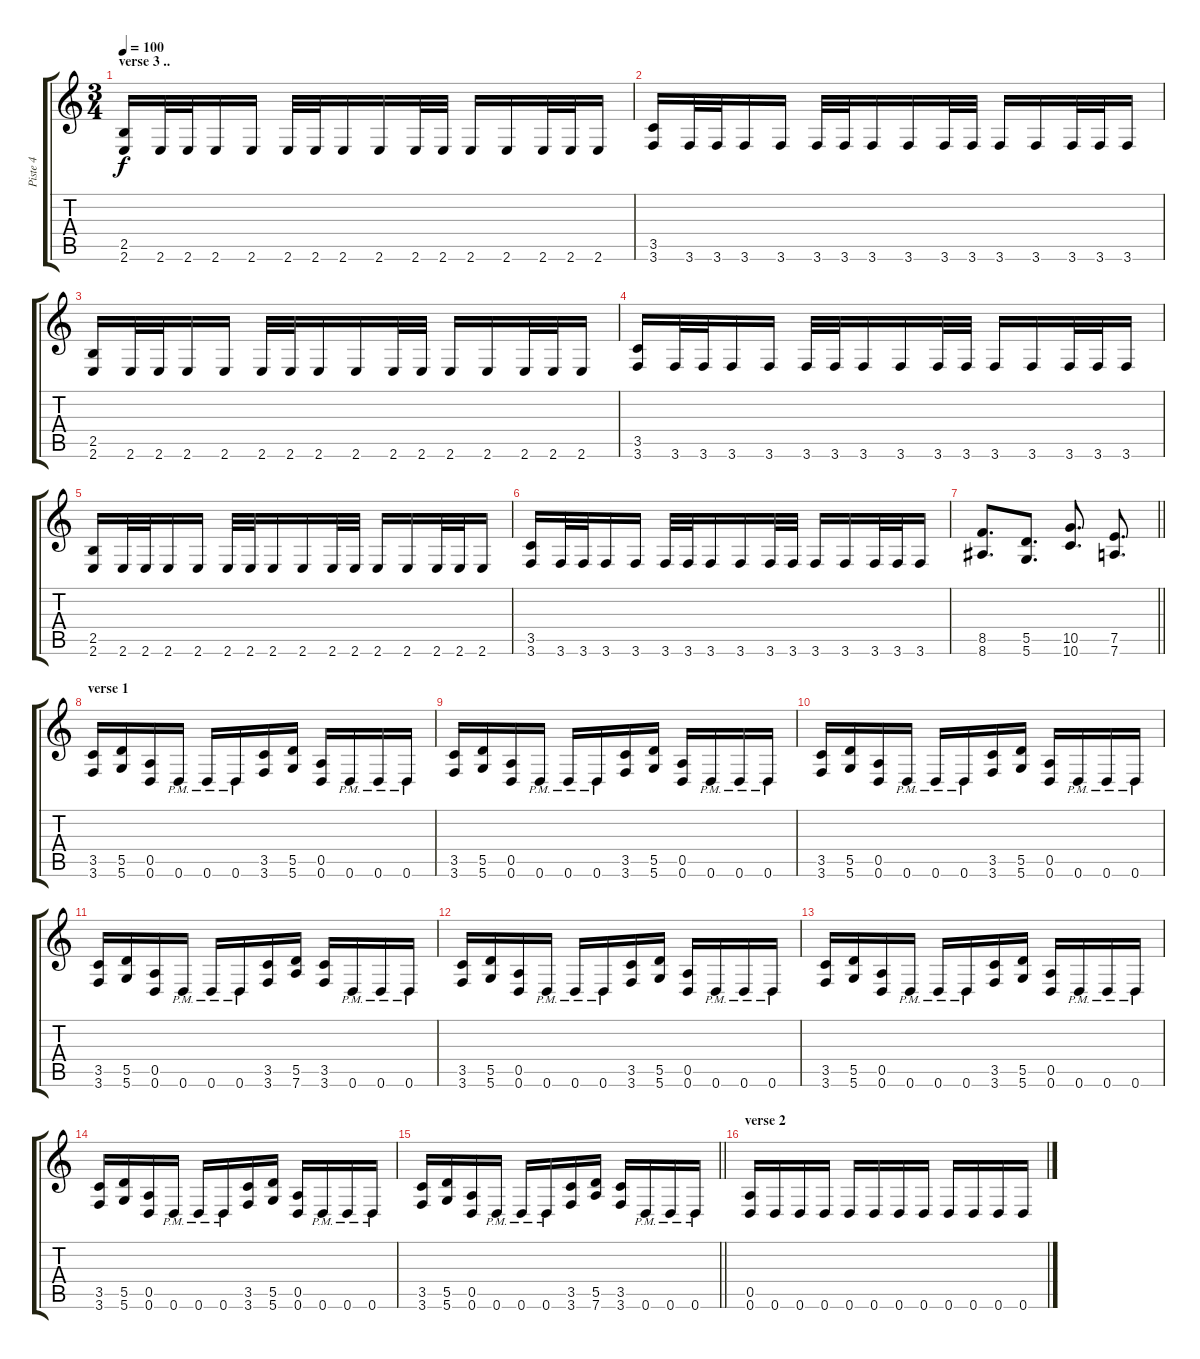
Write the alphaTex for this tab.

\track ("Piste 4" "Piste 4") {instrument distortionguitar}
\staff {score tabs}
\tuning (E4 B3 G3 D3 A2 D2) {hide}
\ts (3 4)
\section ("" "verse 3 ..")
\tempo 100
\clef g2
\ks c
(2.5 2.6).16{dy f} 2.6.32 2.6.32 2.6.16 2.6.16 2.6.32 2.6.32 2.6.16 2.6.16 2.6.32 2.6.32 2.6.16 2.6.16 2.6.32 2.6.32 2.6.16 |
(3.5 3.6).16 3.6.32 3.6.32 3.6.16 3.6.16 3.6.32 3.6.32 3.6.16 3.6.16 3.6.32 3.6.32 3.6.16 3.6.16 3.6.32 3.6.32 3.6.16 |
(2.5 2.6).16 2.6.32 2.6.32 2.6.16 2.6.16 2.6.32 2.6.32 2.6.16 2.6.16 2.6.32 2.6.32 2.6.16 2.6.16 2.6.32 2.6.32 2.6.16 |
(3.5 3.6).16 3.6.32 3.6.32 3.6.16 3.6.16 3.6.32 3.6.32 3.6.16 3.6.16 3.6.32 3.6.32 3.6.16 3.6.16 3.6.32 3.6.32 3.6.16 |
(2.5 2.6).16 2.6.32 2.6.32 2.6.16 2.6.16 2.6.32 2.6.32 2.6.16 2.6.16 2.6.32 2.6.32 2.6.16 2.6.16 2.6.32 2.6.32 2.6.16 |
(3.5 3.6).16 3.6.32 3.6.32 3.6.16 3.6.16 3.6.32 3.6.32 3.6.16 3.6.16 3.6.32 3.6.32 3.6.16 3.6.16 3.6.32 3.6.32 3.6.16 |
\barLineRight lightlight
(8.5 8.6).8{d} (5.5 5.6).8{d} (10.5 10.6).8{d} (7.5 7.6).8{d} |
\section ("" "verse 1")
(3.5 3.6).16 (5.5 5.6).16 (0.5 0.6).16 0.6{pm}.16 0.6{pm}.16 0.6{pm}.16 (3.5 3.6).16 (5.5 5.6).16 (0.5 0.6).16 0.6{pm}.16 0.6{pm}.16 0.6{pm}.16 |
(3.5 3.6).16 (5.5 5.6).16 (0.5 0.6).16 0.6{pm}.16 0.6{pm}.16 0.6{pm}.16 (3.5 3.6).16 (5.5 5.6).16 (0.5 0.6).16 0.6{pm}.16 0.6{pm}.16 0.6{pm}.16 |
(3.5 3.6).16 (5.5 5.6).16 (0.5 0.6).16 0.6{pm}.16 0.6{pm}.16 0.6{pm}.16 (3.5 3.6).16 (5.5 5.6).16 (0.5 0.6).16 0.6{pm}.16 0.6{pm}.16 0.6{pm}.16 |
(3.5 3.6).16 (5.5 5.6).16 (0.5 0.6).16 0.6{pm}.16 0.6{pm}.16 0.6{pm}.16 (3.5 3.6).16 (5.5 7.6).16 (3.5 3.6).16 0.6{pm}.16 0.6{pm}.16 0.6{pm}.16 |
(3.5 3.6).16 (5.5 5.6).16 (0.5 0.6).16 0.6{pm}.16 0.6{pm}.16 0.6{pm}.16 (3.5 3.6).16 (5.5 5.6).16 (0.5 0.6).16 0.6{pm}.16 0.6{pm}.16 0.6{pm}.16 |
(3.5 3.6).16 (5.5 5.6).16 (0.5 0.6).16 0.6{pm}.16 0.6{pm}.16 0.6{pm}.16 (3.5 3.6).16 (5.5 5.6).16 (0.5 0.6).16 0.6{pm}.16 0.6{pm}.16 0.6{pm}.16 |
(3.5 3.6).16 (5.5 5.6).16 (0.5 0.6).16 0.6{pm}.16 0.6{pm}.16 0.6{pm}.16 (3.5 3.6).16 (5.5 5.6).16 (0.5 0.6).16 0.6{pm}.16 0.6{pm}.16 0.6{pm}.16 |
\barLineRight lightlight
(3.5 3.6).16 (5.5 5.6).16 (0.5 0.6).16 0.6{pm}.16 0.6{pm}.16 0.6{pm}.16 (3.5 3.6).16 (5.5 7.6).16 (3.5 3.6).16 0.6{pm}.16 0.6{pm}.16 0.6{pm}.16 |
\section ("" "verse 2")
(0.5 0.6).16 0.6.16 0.6.16 0.6.16 0.6.16 0.6.16 0.6.16 0.6.16 0.6.16 0.6.16 0.6.16 0.6.16
